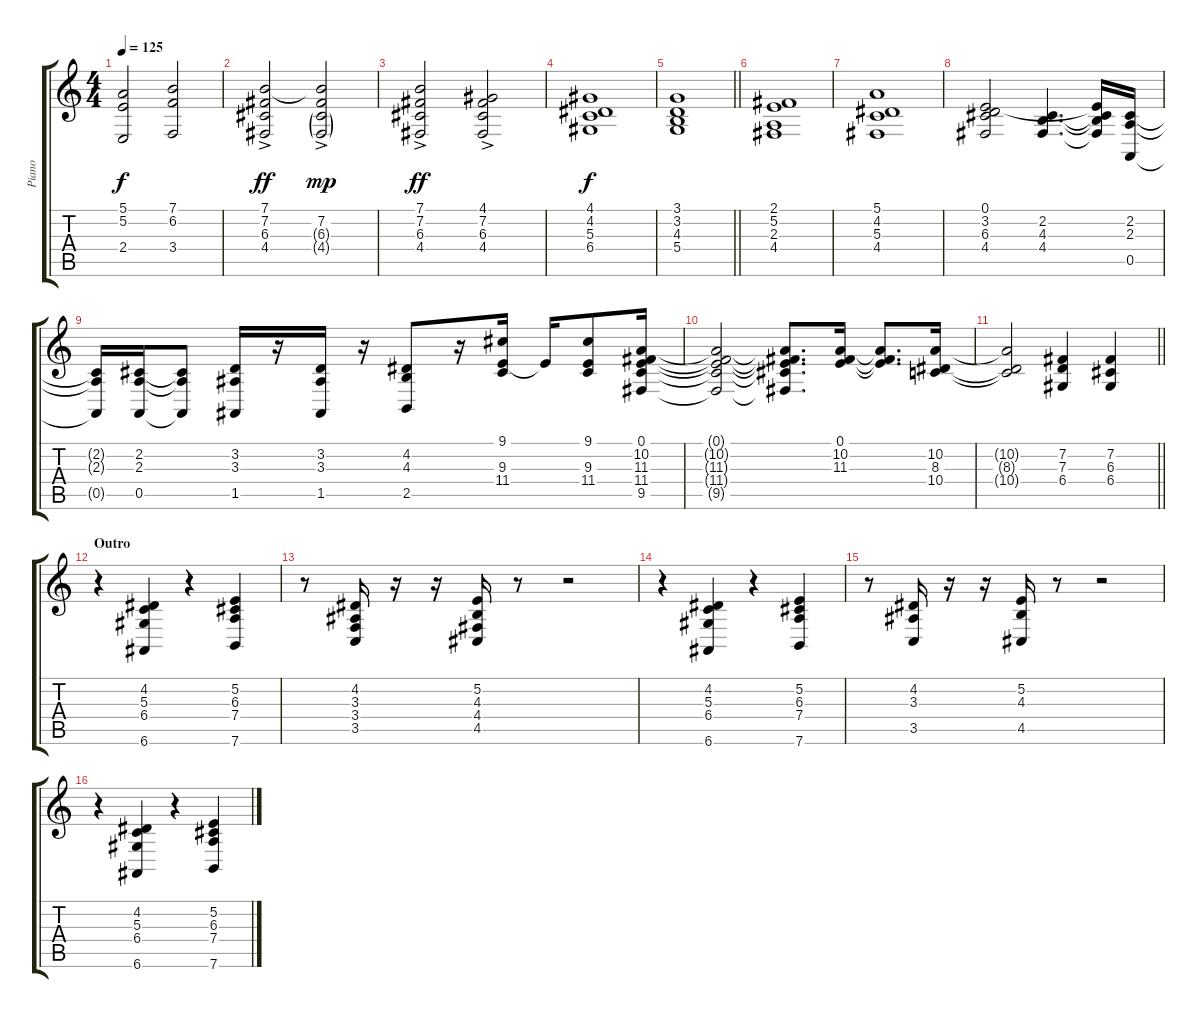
\track ("Piano" "Piano") {instrument brightacousticpiano}
\staff {score tabs}
\tuning (E4 B3 G3 D3 A2 E2) {hide}
\ts (4 4)
\tempo 125
\clef g2
\ks c
(5.1 5.2 2.4).2{dy f} (7.1 6.2 3.4).2 |
(7.1{ac} 7.2 6.3 4.4).2{dy ff} (7.1{t} 7.2{ac} 6.3{g} 4.4{g}).2{dy mp} |
(7.1{ac} 7.2 6.3 4.4).2{dy ff} (4.1{ac} 7.2 6.3 4.4).2 |
(4.1 4.2 5.3 6.4).1{dy f} |
\barLineRight lightlight
(3.1 3.2 4.3 5.4).1 |
(2.1 5.2 2.3 4.4).1 |
(5.1 4.2 5.3 4.4).1 |
(0.1 3.2 6.3 4.4).2 (2.2 4.3 4.4).4{d} (0.1{t} 2.2{t} 4.3{t} 4.4{t}).16 (2.2 2.3 0.5).16 |
(2.2{t} 2.3{t} 0.5{t}).16 (2.2 2.3 0.5).16 (2.2{t} 2.3{t} 0.5{t}).8 (3.2 3.3 1.5).16 r.16 (3.2 3.3 1.5).16 r.16 (4.2 4.3 2.5).8 r.16 (9.1 9.3 11.4).16 9.3{t}.16 (9.1 9.3 11.4).8 (0.1 10.2 11.3 11.4 9.5).16 |
(0.1{t} 10.2{t} 11.3{t} 11.4{t} 9.5{t}).2 (0.1{t} 10.2{t} 11.3{t} 11.4{t} 9.5{t}).8{d} (0.1 10.2 11.3).16 (0.1{t} 10.2{t} 11.3{t}).8{d} (10.2 8.3 10.4).16 |
\barLineRight lightlight
(10.2{t} 8.3{t} 10.4{t}).2 (7.2 7.3 6.4).4 (7.2 6.3 6.4).4 |
\section ("" "Outro")
r.4 (4.2 5.3 6.4 6.6).4 r.4 (5.2 6.3 7.4 7.6).4 |
r.8 (4.2 3.3 3.4 3.5).16 r.16 r.16 (5.2 4.3 4.4 4.5).16 r.8 r.2 |
r.4 (4.2 5.3 6.4 6.6).4 r.4 (5.2 6.3 7.4 7.6).4 |
r.8 (4.2 3.3 3.5).16 r.16 r.16 (5.2 4.3 4.5).16 r.8 r.2 |
r.4 (4.2 5.3 6.4 6.6).4 r.4 (5.2 6.3 7.4 7.6).4
